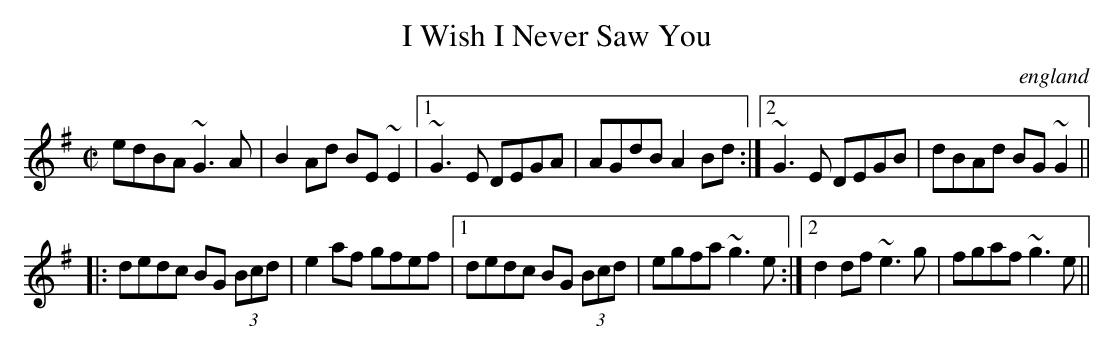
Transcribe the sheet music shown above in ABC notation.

X:1
T:I Wish I Never Saw You
O:england
M:C|
K:G
edBA ~G3A|B2Ad BE~E2|1 ~G3E DEGA|AGdB A2Bd:|2 ~G3E DEGB|dBAd BG~G2||
|:dedc BG (3Bcd|e2af gfef|1 dedc BG (3Bcd|egfa ~g3e:|2 d2df ~e3g|fgaf ~g3e||
